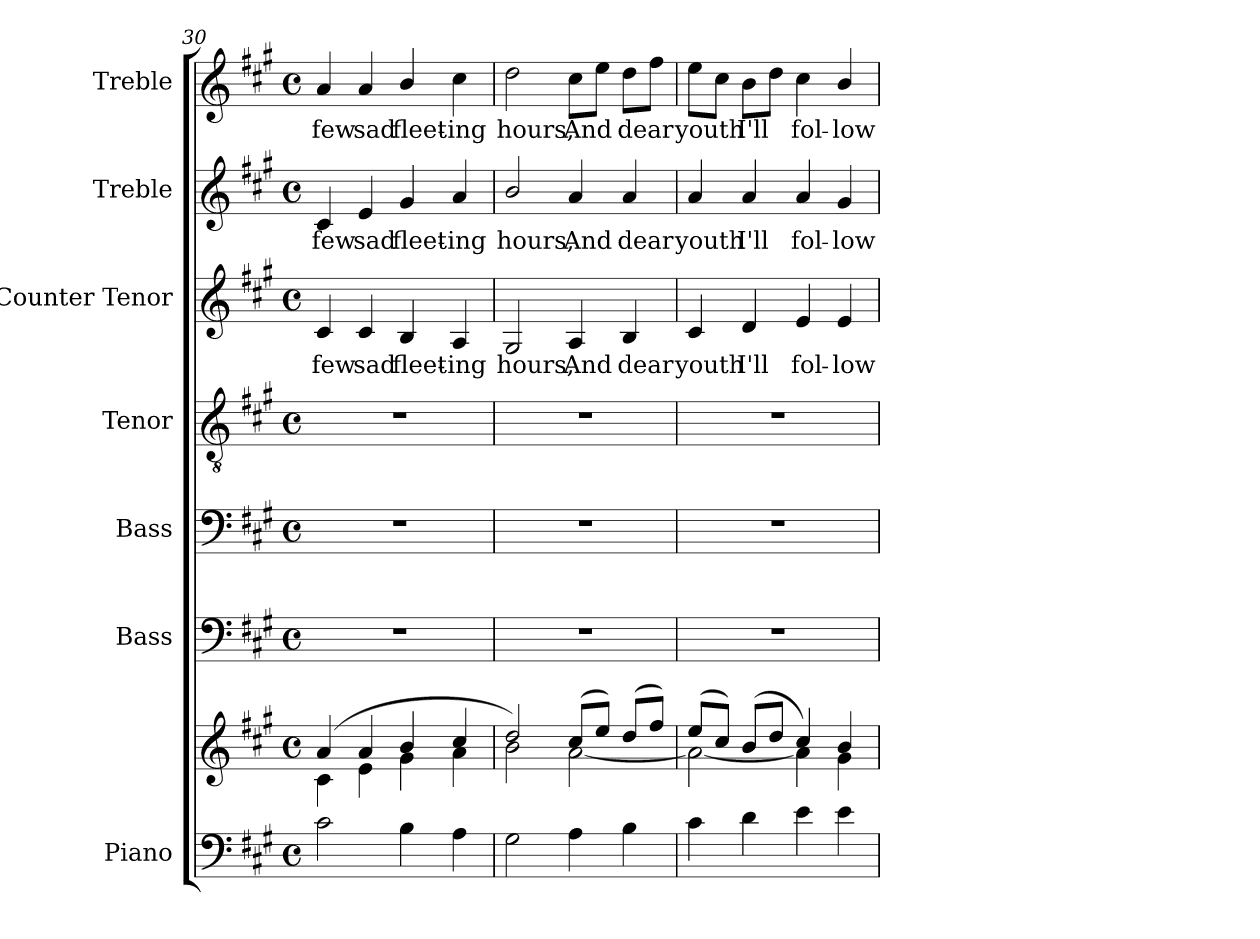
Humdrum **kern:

**kern	**kern	**kern	**kern	**kern	**kern	**text	**kern	**text	**kern	**text
*part7	*part7	*part6	*part5	*part4	*part3	*part3	*part2	*part2	*part1	*part1
*staff8	*staff7	*staff6	*staff5	*staff4	*staff3	*staff3	*staff2	*staff2	*staff1	*staff1
*I"Piano	*	*I"Bass	*I"Bass	*I"Tenor	*I"Counter Tenor	*	*I"Treble	*	*I"Treble	*
*I'Pno.	*	*I'B.	*I'B.	*I'T.	*	*	*	*	*	*
*clefF4	*clefG2	*clefF4	*clefF4	*clefGv2	*clefG2	*	*clefG2	*	*clefG2	*
*	*	*	*	*ITrd7c12	*	*	*	*	*	*
*k[f#c#g#]	*k[f#c#g#]	*k[f#c#g#]	*k[f#c#g#]	*k[f#c#g#]	*k[f#c#g#]	*	*k[f#c#g#]	*	*k[f#c#g#]	*
*A:	*A:	*A:	*A:	*A:	*A:	*	*A:	*	*A:	*
*M4/4	*M4/4	*M4/4	*M4/4	*M4/4	*M4/4	*	*M4/4	*	*M4/4	*
*met(c)	*met(c)	*met(c)	*met(c)	*met(c)	*met(c)	*	*met(c)	*	*met(c)	*
=30	=30	=30	=30	=30	=30	=30	=30	=30	=30	=30
*	*^	*	*	*	*	*	*	*	*	*
!	!	!	!	!	!	!	!LO:LY:b:color=#000000	!	!	!	!
!	!	!	!	!	!	!	!	!	!LO:LY:b:color=#000000	!	!
!	!	!	!	!	!	!	!	!	!	!	!LO:LY:b:color=#000000
2c#i\	(4ai/	4c#i\	1r	1r	1r	4c#i/	few	4c#i/	few	4ai/	few
!	!	!	!	!	!	!	!LO:LY:b:color=#000000	!	!	!	!
!	!	!	!	!	!	!	!	!	!LO:LY:b:color=#000000	!	!
!	!	!	!	!	!	!	!	!	!	!	!LO:LY:b:color=#000000
.	4ai/	4ei\	.	.	.	4c#i/	sad	4ei/	sad	4ai/	sad
!	!	!	!	!	!	!	!LO:LY:b:color=#000000	!	!	!	!
!	!	!	!	!	!	!	!	!	!LO:LY:b:color=#000000	!	!
!	!	!	!	!	!	!	!	!	!	!	!LO:LY:b:color=#000000
4Bi\	4bi/	4g#i\	.	.	.	4Bi/	fleet-	4g#i/	fleet-	4bi/	fleet-
!	!	!	!	!	!	!	!LO:LY:b:color=#000000	!	!	!	!
!	!	!	!	!	!	!	!	!	!LO:LY:b:color=#000000	!	!
!	!	!	!	!	!	!	!	!	!	!	!LO:LY:b:color=#000000
4Ai\	4cc#i/	4ai\	.	.	.	4Ai/	-ing	4ai/	-ing	4cc#i\	-ing
=31	=31	=31	=31	=31	=31	=31	=31	=31	=31	=31	=31
!	!	!	!	!	!	!	!LO:LY:b:color=#000000	!	!	!	!
!	!	!	!	!	!	!	!	!	!LO:LY:b:color=#000000	!	!
!	!	!	!	!	!	!	!	!	!	!	!LO:LY:b:color=#000000
2G#i\	2ddi/)	2bi\	1r	1r	1r	2G#i/	hours,	2bi/	hours,	2ddi\	hours,
!	!	!	!	!	!	!	!LO:LY:b:color=#000000	!	!	!	!
!	!	!	!	!	!	!	!	!	!LO:LY:b:color=#000000	!	!
!	!	!	!	!	!	!	!	!	!	!	!LO:LY:b:color=#000000
4Ai\	(8cc#i/L	[2ai\	.	.	.	4Ai/	And	4ai/	And	8cc#i\L	And
.	8eei/J)	.	.	.	.	.	.	.	.	8eei\J	.
!	!	!	!	!	!	!	!LO:LY:b:color=#000000	!	!	!	!
!	!	!	!	!	!	!	!	!	!LO:LY:b:color=#000000	!	!
!	!	!	!	!	!	!	!	!	!	!	!LO:LY:b:color=#000000
4Bi\	(8ddi/L	.	.	.	.	4Bi/	dear	4ai/	dear	8ddi\L	dear
.	8ff#i/J)	.	.	.	.	.	.	.	.	8ff#i\J	.
!!LO:LB:g=z
=32	=32	=32	=32	=32	=32	=32	=32	=32	=32	=32	=32
!	!	!	!	!	!	!	!LO:LY:b:color=#000000	!	!	!	!
!	!	!	!	!	!	!	!	!	!LO:LY:b:color=#000000	!	!
!	!	!	!	!	!	!	!	!	!	!	!LO:LY:b:color=#000000
4c#i\	(8eei/L	2ai\_	1r	1r	1r	4c#i/	youth	4ai/	youth	8eei\L	youth
.	8cc#i/J)	.	.	.	.	.	.	.	.	8cc#i\J	.
!	!	!	!	!	!	!	!LO:LY:b:color=#000000	!	!	!	!
!	!	!	!	!	!	!	!	!	!LO:LY:b:color=#000000	!	!
!	!	!	!	!	!	!	!	!	!	!	!LO:LY:b:color=#000000
4di\	(8bi/L	.	.	.	.	4di/	I'll	4ai/	I'll	8bi\L	I'll
.	8ddi/J	.	.	.	.	.	.	.	.	8ddi\J	.
!	!	!	!	!	!	!	!LO:LY:b:color=#000000	!	!	!	!
!	!	!	!	!	!	!	!	!	!LO:LY:b:color=#000000	!	!
!	!	!	!	!	!	!	!	!	!	!	!LO:LY:b:color=#000000
4ei\	4cc#i/)	4ai\]	.	.	.	4ei/	fol-	4ai/	fol-	4cc#i\	fol-
!	!	!	!	!	!	!	!LO:LY:b:color=#000000	!	!	!	!
!	!	!	!	!	!	!	!	!	!LO:LY:b:color=#000000	!	!
!	!	!	!	!	!	!	!	!	!	!	!LO:LY:b:color=#000000
4ei\	4bi/	4g#i\	.	.	.	4ei/	-low	4g#i/	-low	4bi/	-low
*	*v	*v	*	*	*	*	*	*	*	*	*
=	=	=	=	=	=	=	=	=	=	=
*-	*-	*-	*-	*-	*-	*-	*-	*-	*-	*-
